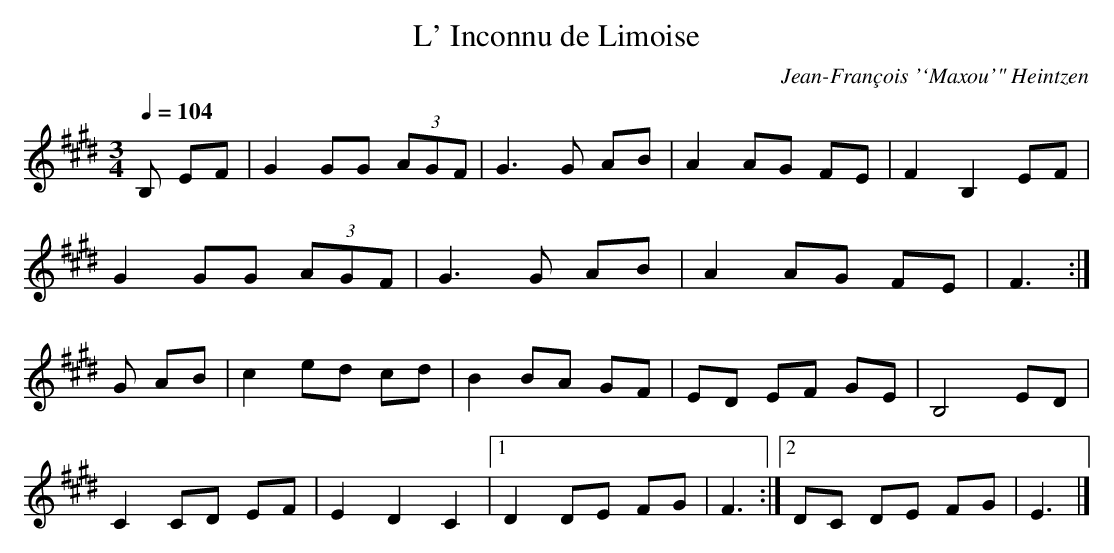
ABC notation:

X:1
T:Inconnu de Limoise, L'
C:Jean-Fran\,cois \'`Maxou\'" Heintzen
M:3/4
L:1/8
Q:1/4=104
K:Emaj
B, EF | G2 GG (3AGF | G3 G AB | A2 AG FE | F2 B,2 EF |
G2 GG (3AGF | G3 G AB | A2 AG FE | F3 :|
G AB | c2 ed cd | B2 BA GF | ED EF GE | B,4 ED |
C2 CD EF | E2D2 C2 |\
 [1 D2 DE FG | F3 :|\
 [2 DC DE FG | E3 |]
